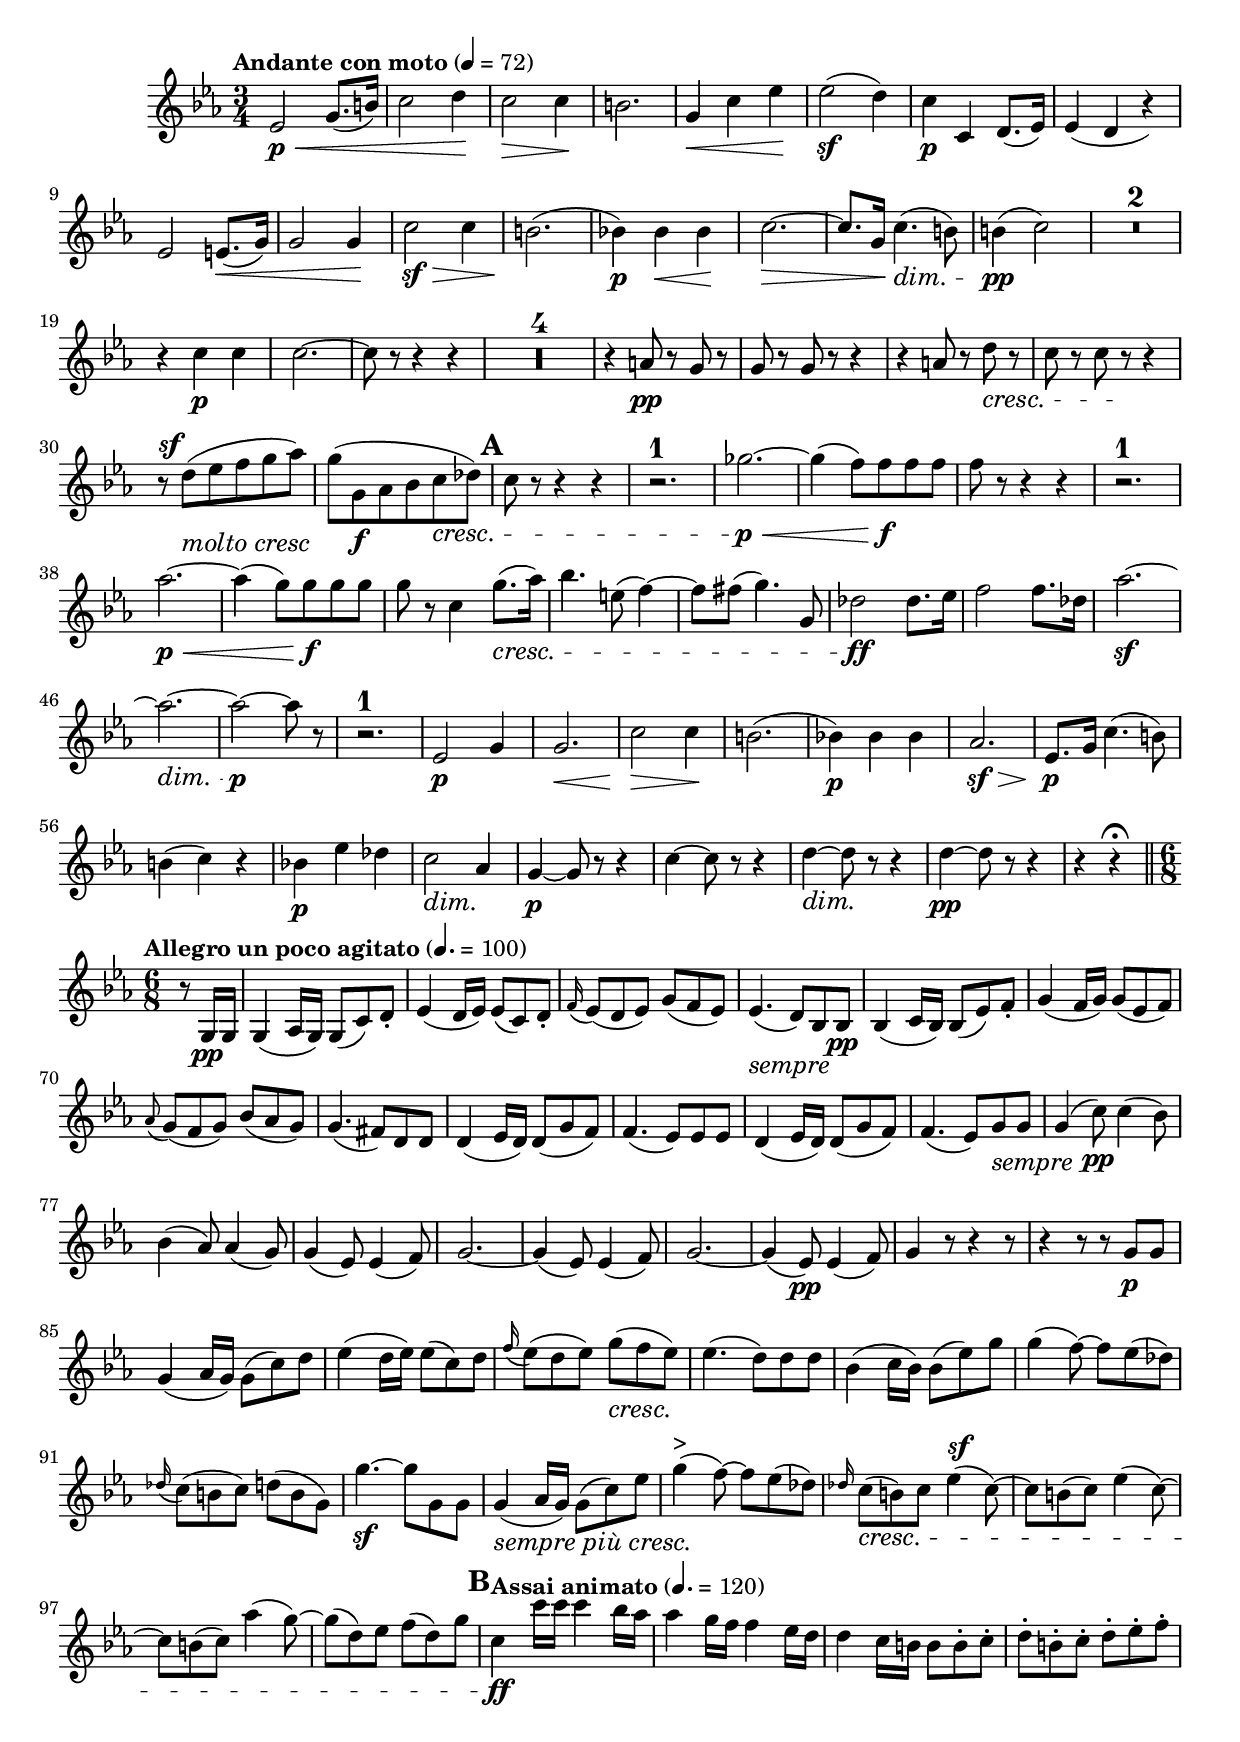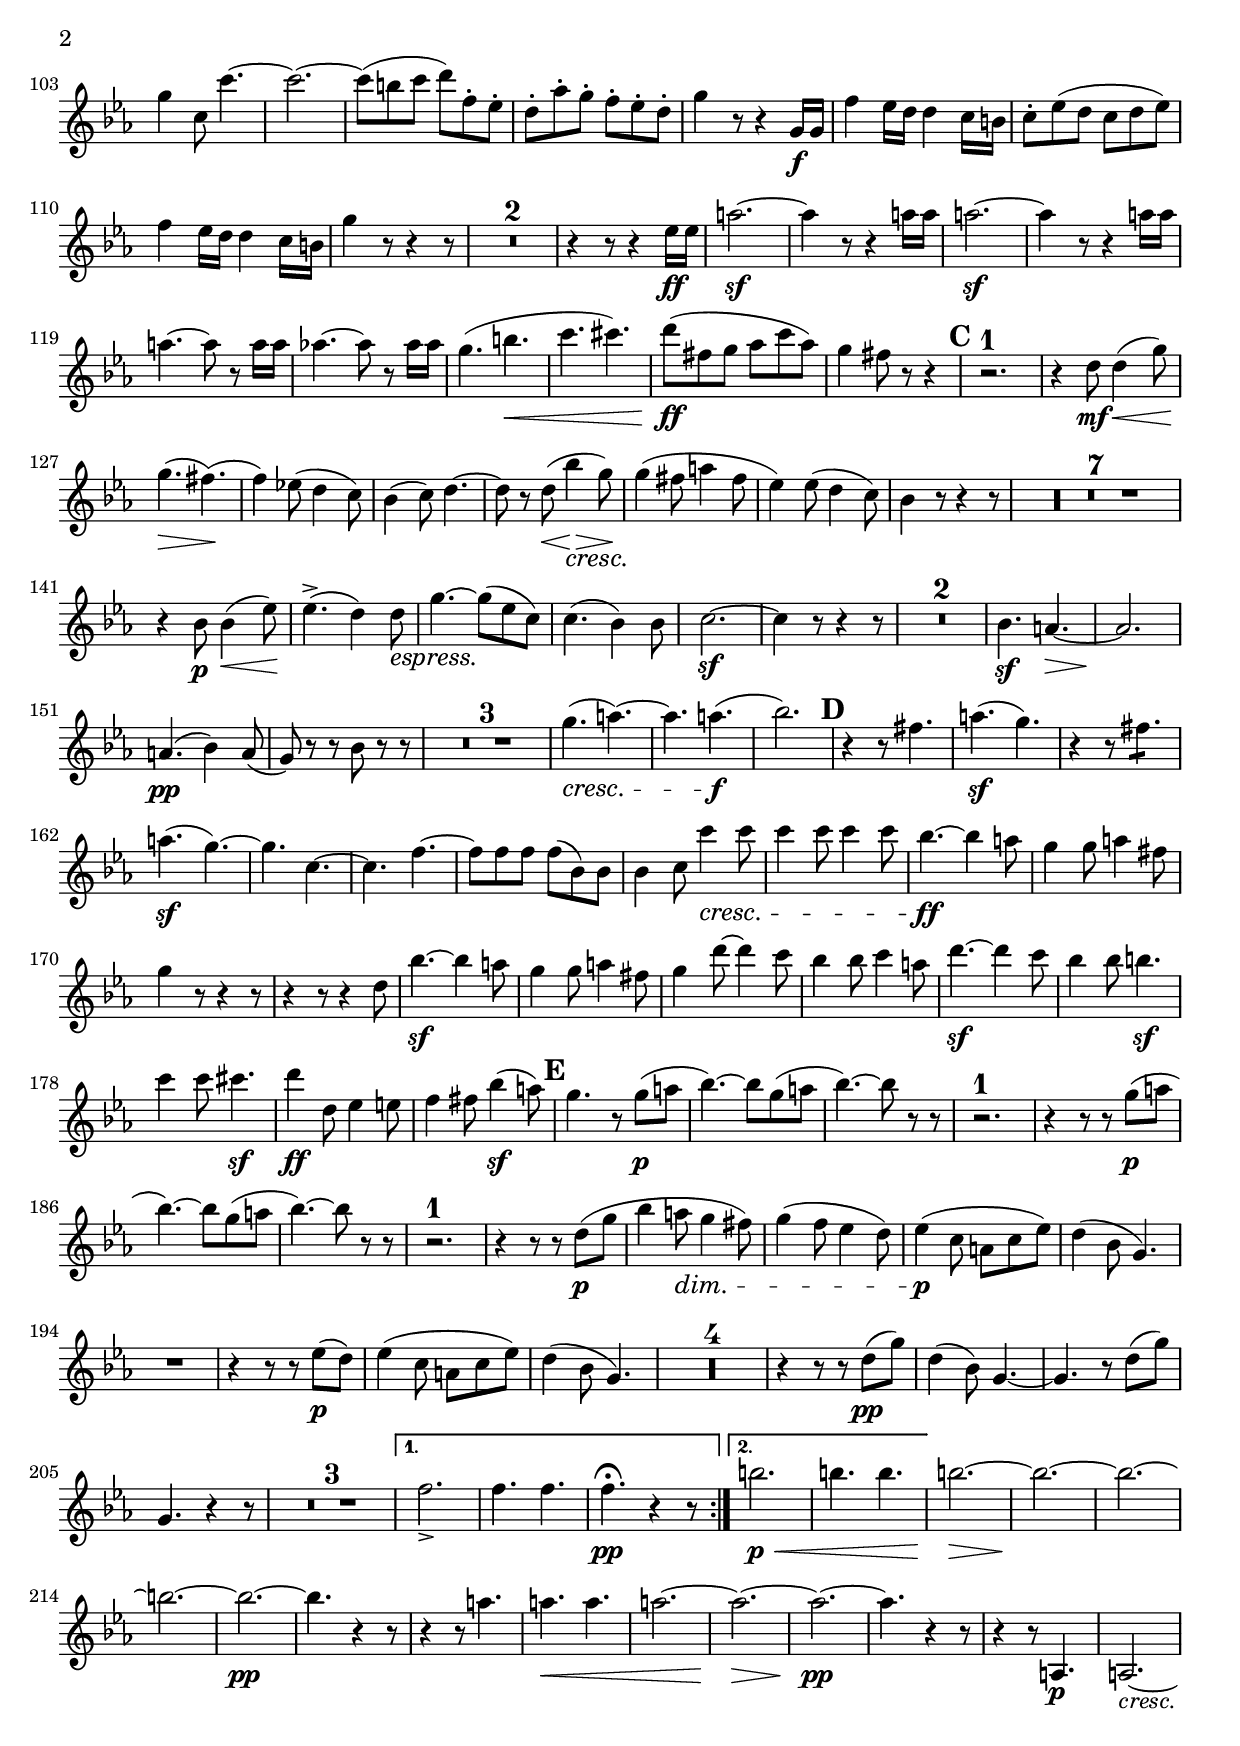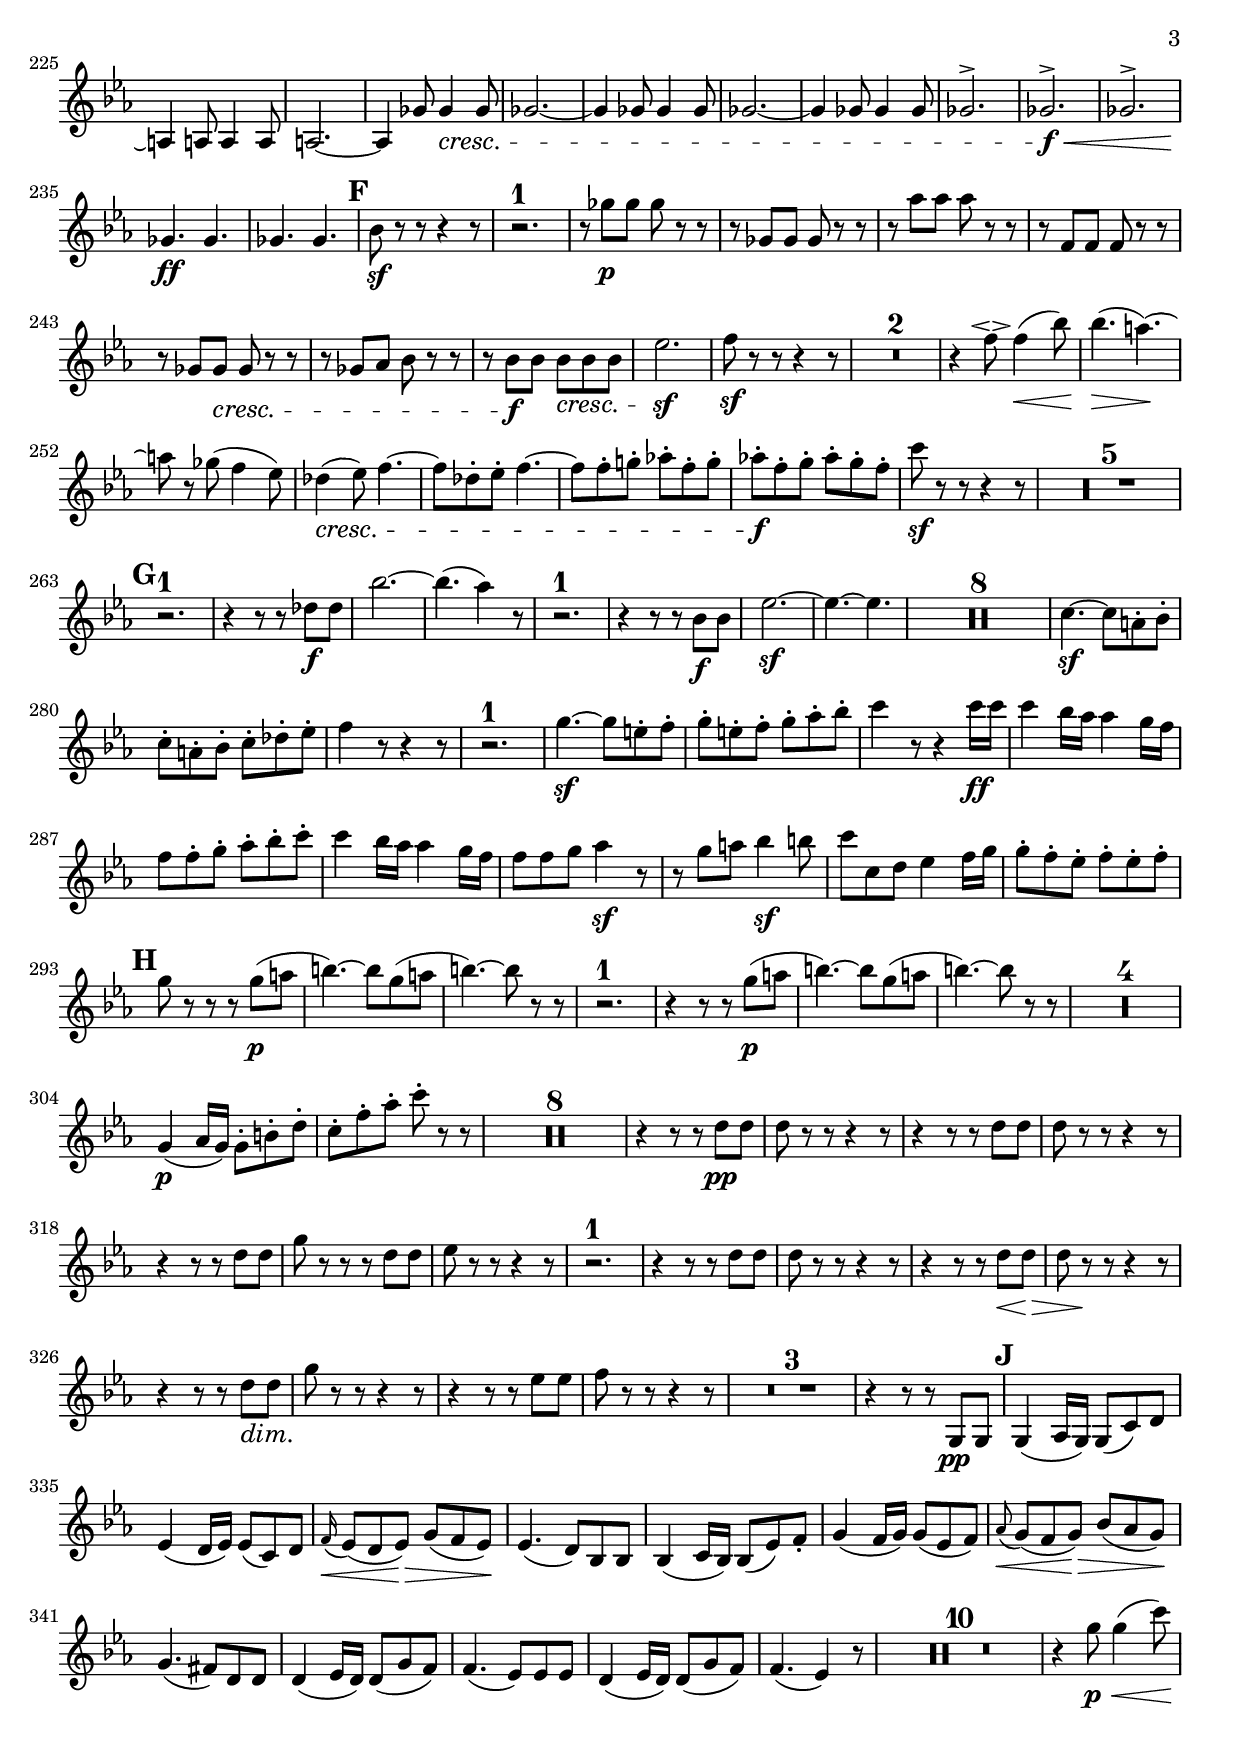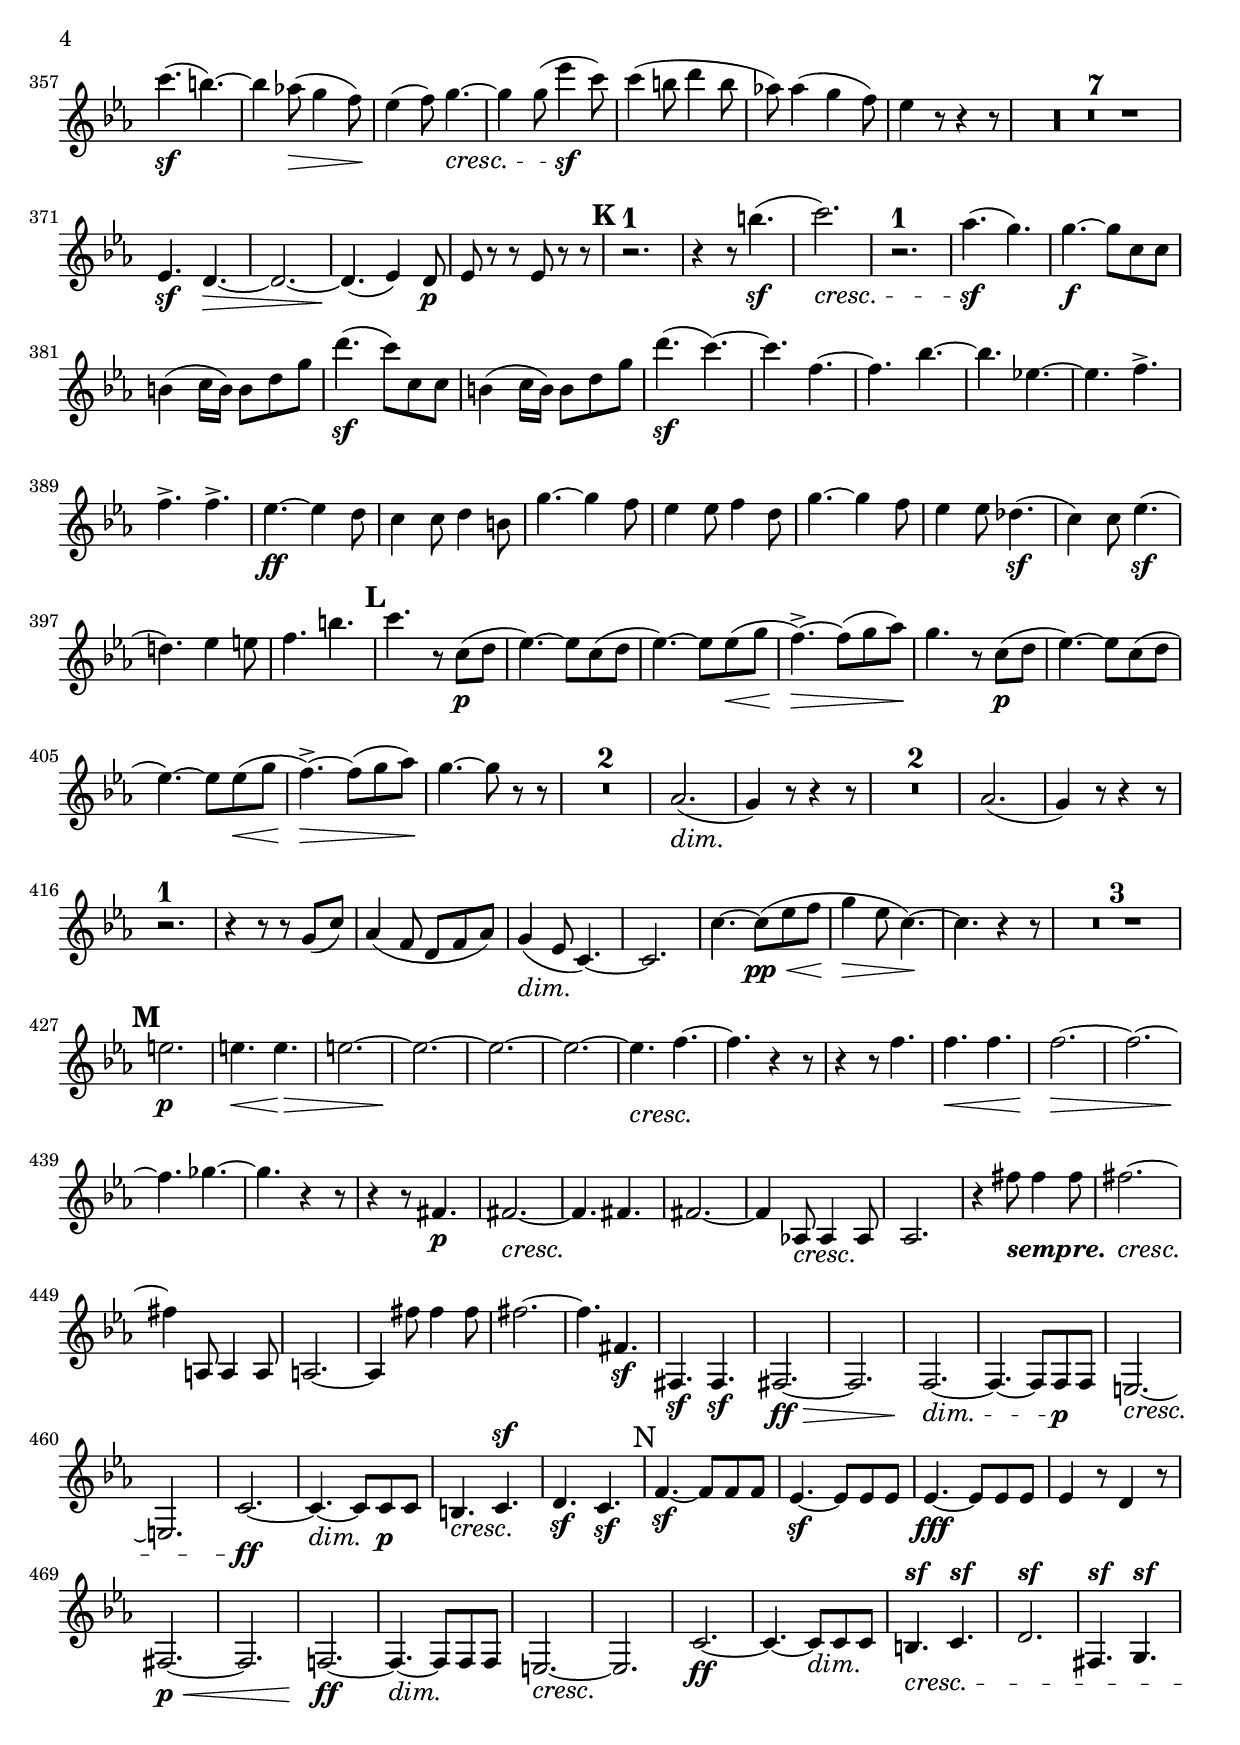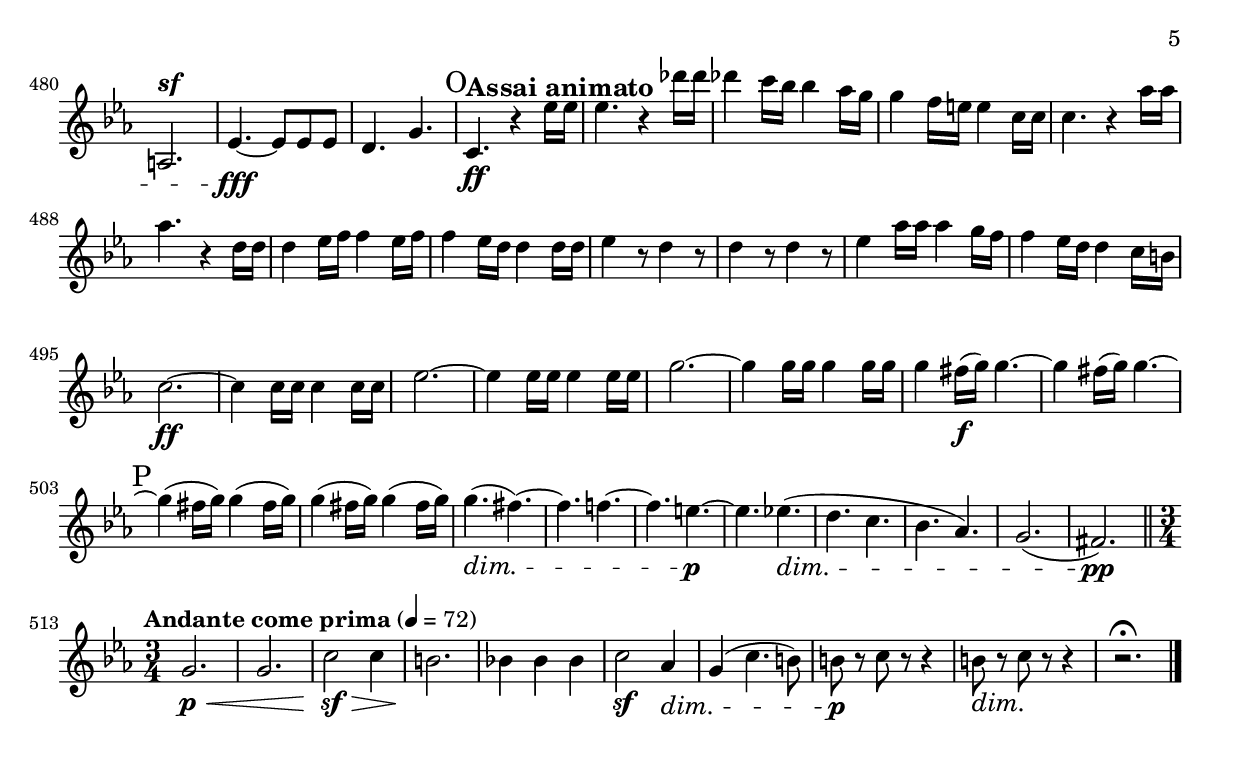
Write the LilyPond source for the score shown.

\version "2.12.0"      %Mendelssohn Symphony No. 3 - Clarinette 1
		       %I. Introduction and Allegro agitato
                   
\include "Globals.ly"
padText = #(define-music-function (parser location padding) (number?)
	  #{\once \override TextScript #'padding = #$padding #})

\relative c'{
	\clef treble
	\Atime \Akey \AstringTempo
	\compressFullBarRests
	\override DynamicLineSpanner #'staff-padding = #2
	ees2 \p\< g8. ( b16 )
	c2 d4 \!
	c2 \> c4 \!
	b2.
	g4 \< c ees \!
	ees2 \sf (d4) 
	c4 \p c, d8. (ees16)
	ees4 (d r)
	ees2 e8.\< (g16)
	g2 g4\!
%11
	c2\sf\> c4
	b2.\!
	(bes!4)\p bes\< bes\!
	c2.~\>
	c8. g16\!\dim c4. (b8)
	b4\pp (c2)
	R2.*2
	r4 c4\p c
	c2.~
	c8 r8 r4 r
	R2.*4
	r4 a8\pp r g r
	g r g r r4
	r4 a8 r\cresc d r
	c r c r\! r4
	r8^\markup { \dynamic sf }
	\padText #2.5 d_\markup {\italic\large "molto cresc"} 
	(ees f g aes)
	g (g,\f aes bes\cresc c des) \mark \default				%A
	c r r4 r4
	r2.^\markup {\bold\medium\number 1}
	ges'2.~\p \<
	ges4 (f8) f\f f f
	f r r4 r4
	r2.^\markup {\bold\medium\number 1}
%38
	aes2.~\p \<
	aes4 (g8) g\f g g
	g8 r c,4\cresc g'8. (aes16)
	bes4. e,8 (f4)~
	f8 fis (g4.) g,8
	des'2\ff des8. ees16
	f2 f8. des16
	aes'2.~\sf\dim
	aes2.~
	aes2~\p aes8 r
	r2.^\markup {\bold\medium\number 1}
	ees,2\p g4
%50
	g2.\<
	c2\> c4\!
	b2.
	(bes!4)\p bes bes
	aes2.\sf \>
	ees8.\p g16 c4. (b8)
	b4 (c) r
	bes!\p ees des
	c2_\markup {\italic\large "dim."} aes4
	g~\p g8 r r4
	c4~ c8 r r4
%61
	d4~_\markup {\italic\large "dim."} d8 r r4
	d4~\pp d8 r r4
	r4 r4 \fermata \bar "||" \break
%64
	\Btime \BstringTempo
	\repeat volta 2 {
	\partial 8*2 r8 g,,16\pp g
	\set Score.currentBarNumber = #64
	g4 (aes16 g) g8 (c) d-.
	ees4 (d16 ees) ees8 (c) d-.
	\grace f16 (ees8) (d ees) g (f ees)
	ees4._\markup {\italic \large "sempre"} (d8) bes bes\pp  
	bes4 (c16 bes) bes8 (ees) f-.
	g4 (f16 g) g8 (ees f)
	\grace aes (g8) (f g) bes (aes g)
	g4. (fis8) d d
	d4 (ees16 d) d8 (g f)
	f4. (ees8) ees ees
	d4 (ees16 d) d8 (g f)
%75
	f4. (ees8) \padText #2 g _\markup {\italic \large "sempre"} g
	g4 (c8)\pp c4 (bes8)
	bes4 (aes8) aes4 (g8)
	g4 (ees8) ees4 (f8)
	g2.~
	g4 (ees8) ees4 (f8)
	g2.~
	g4 (ees8)\pp ees4 (f8)
	g4 r8 r4 r8
%84
	r4 r8 r g8\p g
	g4 (aes16 g) g8 (c) d
	ees4 (d16 ees) ees8 (c) d
	\grace f16 (ees8) (d ees)\cresc g (f ees)\!
	ees4. (d8) d d
	bes4 (c16 bes) bes8 (ees) g
	g4 (f8)~ f ees (des)
%91
	\grace des16 (c8) (b c) d (b g)
	g'4.~\sf g8 g, g
	g4_\markup {\italic \large "sempre più cresc."} (aes16 g) g8 (c) ees
	g4^">" (f8)~ f ees (des)
	\grace des16\cresc c8 (b) c ees4^\markup {\dynamic sf} (c8)~
	c b (c) ees4 (c8)~
	c8 b (c) aes'4 (g8)~
%98
	g8 (d) ees f (d) g \mark \default
	\CstringTempo
	c,4\ff c'16 c c4 bes16 aes
	aes4 g16 f f4 ees16 d
	d4 c16 b b8 b-. c-.
	d-.b-. c-. d-. ees-. f-.
	g4 c,8 c'4.~
	c2.~
	c8 (b c d) f,-. ees-.
%106
	d8-. aes'-. g-. f-. ees-. d-.
	g4 r8 r4 g,16\f g
	f'4 ees16 d d4 c16 b
	c8-. ees (d c d ees)
	f4 ees16 d d4 c16 b
	g'4 r8 r4 r8
	R2.*2
	r4 r8 r4 ees16\ff ees
%115
	a2.~\sf
	a4 r8 r4 a16 a
	a2.~\sf
	a4 r8 r4 a16 a
	a4.~ a8 r8 a16 a
	aes!4.~ aes8 r8 aes16 aes
	g4. (b\<
	c cis)
	d8\ff (fis, g aes c aes)
	g4 fis8 r r4 \mark \default						%C
	r2.^\markup {\bold\medium\number 1}
%126
	r4 d8\mf d4\< (g8)
	g4.\> (fis)\!
	(f4) ees!8 (d4 c8)
	bes4 (c8) d4.~
	d8 r8 d\< (bes'4_\markup {\italic \large "cresc."}\>  g8)\!
	g4 (fis8 a4 fis8
	ees4) ees8 (d4 c8)
	bes4 r8 r4 r8
	R2.*7
	r4 bes8\p bes4\< (ees8)\!
%142
	ees4.-> (d4) d8_\markup {\italic \large "espress."}
	g4.~ g8 (ees c)
	c4. (bes4) bes8
	c2.~\sf
	c4 r8 r4 r8
	R2.*2
	bes4.\sf a~\>
	a2.\!
	a4.\pp (bes4) a8
	(g) r8 r bes r r
	R2.*3\cresc
	g'4. (a)~
	a a\f 
%	\once \override Score.RehearsalMark #'padding = #5.0
	(bes2.) \mark \default 							%D
%158
	r4 r8 fis4.
	a\sf (g)
	r4 r8 fis4.:8
	a\sf (g)~
	g c,~
	c f~
	f8 f f f (bes,) bes
	bes4 c8\cresc c'4 c8
	c4 c8 c4 c8
	bes4.~\ff bes4 a8
%169
	g4 g8 a4 fis8
	g4 r8 r4 r8
	r4 r8 r4 d8
	bes'4.~\sf bes4 a8
	g4 g8 a4 fis8
	g4 d'8~ d4 c8
	bes4 bes8 c4 a8
	d4.~\sf d4 c8
	bes4 bes8 b4.\sf
%178
	c4 c8 cis4.\sf
	d4\ff d,8 ees4 e8
	f4 fis8 bes4\sf (a8) \mark \default					%E
	g4. r8 g8\p (a
	bes4.)~ bes8 g (a
	bes4.)~ bes8 r8 r
	r2.^\markup {\bold\medium\number 1}
	r4 r8 r8 g8\p (a
	bes4.)~ bes8 g (a
	bes4.)~ bes8 r8 r
	r2.^\markup {\bold\medium\number 1}
%189
	r4 r8 r d,\p (g
	bes4\dim a8 g4 fis8)
	g4 (f8 ees4 d8)
	ees4\p (c8 a c ees)
	d4 (bes8 g4.)
	R2.*1
	r4 r8 r ees'8\p (d)
	ees4 (c8 a c ees)
%197
	d4 (bes8 g4.)
	R2.*4
	r4 r8 r d'8\pp (g) 
	d4 (bes8) g4.~
	g r8 d'8 (g)
	g,4. r4 r8
	R2.*3
	} % repeat
	\alternative {
	{f'2._>
	f4. f
	f\pp \fermata r4 r8
	} %alternative 1
	{b2.\p\<
	b4. b
	} %alternative 2
	} %end alternatives 
	\set Score.currentBarNumber = #211
	b2.~\>
	b~\!
%213
	b~ b~ b~\pp b4. r4 r8 
	r4 r8 a4. 
	a\< a
	a2.~ a~\> a~\!\pp a4. r4 r8
	r4 r8 a,,4.\p
	a2.~_\markup {\italic \medium "cresc."}
	a4 a8 a4 a8
	a2.~
%227
	a4 ges'8\cresc ges4 ges8
	\repeat unfold 2 {ges2.~ ges4 ges8 ges4 ges8}
	ges2.^> ges^>\f\< ges^> 
	ges4.\!\ff ges ges ges \mark \default					%F
	bes8\sf r8 r r4 r8
	r2.^\markup {\bold\medium\number 1}
%239
	r8 ges'\p ges ges r r
	r8 ges, ges ges r r
	r aes' aes aes r r
	r f, f f r r
	r ges\cresc ges ges r r
	r ges aes bes r r
	r bes\f bes\cresc bes bes bes
%246
	ees2.\sf
	f8\sf r8 r r4 r8
	R2.*2
	r4 f8\espressivo f4\< (bes8)
	bes4.\> (a)~\!
	a8 r8 ges (f4 ees8)\cresc
	des4 (ees8) f4.~
	f8 des-. ees-. f4.~
	f8 f-. g!-. aes!-. f-. g-.
%256
	aes!8-.\f f-. g-. aes-. g-. f-.
	c'\sf r8 r r4 r8
	R2.*5 \mark \default							%G
	r2.^\markup {\bold\medium\number 1}
	r4 r8 r des,8\f des
	bes'2.~
	bes4. (aes4) r8
	r2.^\markup {\bold\medium\number 1}
	r4 r8 r bes,8\f bes
	ees2.~\sf
	ees4.~ ees
	R2.*8
%279
	c4.~\sf c8 a!-. bes-.
	c-. [a!-. bes-.] c-. des-. ees-.
	f4 r8 r4 r8
	r2.^\markup {\bold\medium\number 1}
	g4.~\sf g8 e!-. f-.
	g-. [e!-. f-.] g-. aes-. bes-.
	c4 r8 r4 c16\ff c
	c4 bes16 aes aes4 g16 f
	f8 [f-. g-.] aes-. bes-. c-.
%288
	c4 bes16 aes aes4 g16 f
	f8 [f g] aes4\sf r8
	r8 g8 a! bes4\sf b!8
	c8 c, d ees4 f16 g
	g8-. [f-. ees-.] f-. ees-. f-. \mark \default
	g8 r8 r r g\p (a!
	b!4.~) b8 g (a!
%295
	b!4.~) b8 r8 r
	r2.^\markup {\bold\medium\number 1}
	r4 r8 r g\p (a!
	b!4.~) b8 g (a!
	b!4.~) b8 r8 r
	R2.*4
	g,4\p (aes16 g) g8-. b!-. d-.
	c-. [f-. aes-.] c-. r8 r
	R2.*8
	r4 r8 r d,8\pp d
%315
	d8 r8 r r4 r8
	r4 r8 r d8 d
	d8 r8 r r4 r8
	r4 r8 r d8 d
	g8 r8 r r d8 d
	ees8 r8 r r4 r8
	r2.^\markup {\bold\medium\number 1}
	r4 r8 r d8 d
	d8 r8 r r4 r8
%324
	r4 r8 r d8\< d\>
	d8 r8\! r r4 r8
	r4 r8 r d8_\markup {\italic \large "dim."} d
	g8 r8 r r4 r8
	r4 r8 r ees8 ees
	f8 r8 r r4 r8
	R2.*3
	r4 r8 r g,,\pp g \mark \default
	g4 (aes16 g) g8 [(c) d]
%335
	ees4 (d16 ees) ees8 [(c) d]
	\grace f16\< (ees8) [(d ees)]\> g (f ees)\!
	ees4. (d8) bes bes  
	bes4 (c16 bes) bes8 (ees) f-.
	g4 (f16 g) g8 (ees f)
	\grace aes\< (g8) [(f g)]\> bes (aes g)\!
	g4. (fis8) d d
%342
	d4 (ees16 d) d8 [(g f)]
	f4. (ees8) ees ees
	d4 (ees16 d) d8 [(g f)]
	f4. (ees4) r8
	R2.*10
	r4 g'8\p\< g4 (c8)
	c4.\sf (b!4.~)
	b4 aes!8\> (g4 f8)\!
	ees4 (f8)\cresc g4.~
%360
	g4 g8 (ees'4\sf c8)
	c4 (b!8 d4 b8
	aes!) aes4 (g4 f8)
	ees4 r8 r4 r8
	R2.*7
	ees,4.\sf d4.~\>
	d2.~
	d4.\! (ees4) d8\p
	ees8 r8 r ees r r \mark \default
	r2.^\markup {\bold\medium\number 1}
	r4 r8 b''!4.\sf
%377
	(\cresc c2.)
	r2.^\markup {\bold\medium\number 1}
	aes4.\sf (g4.)
	g4.~\f g8 c, c
	b!4 (c16 b) b8 [d g]
	d'4.\sf (c8) c, c
	b!4 (c16 b) b8 [d g]
	d'4.\sf (c4.~)
	c4. f,4.~
	f4. bes~
	bes ees,!~
	ees f->
%389
	f4.-> f->
	ees4.~\ff ees4 d8
	c4 c8 d4 b!8
	g'4.~ g4 f8
	ees4 ees8 f4 d8
	g4.~ g4 f8
	ees4 ees8 des4.\sf
	(c4) c8 ees4.\sf
	(d!4.) ees4 e!8
	f4. b! \mark \default
	c4. r8 c,8\p (d
%400
	ees4.~) ees8 c (d
	ees4.~) ees8 ees\< (g
	f4.->~)\> f8 (g aes)\!
	g4. r8 c,8\p (d
	ees4.~) ees8 c (d
	ees4.~) ees8 ees\< (g
	f4.->~)\> f8 (g aes)\!
	g4.~ g8 r8 r8
	R2.*2
%410
	aes,2._\markup {\italic \large "dim."}
	(g4) r8 r4 r8
	R2.*2
	aes2.
	(g4) r8 r4 r8
	r2.^\markup {\bold\medium\number 1}
	r4 r8 r g8 (c)
	aes4 (f8 d [f aes)]
	g4_\markup {\italic \large "dim."} (ees8 c4.~)
	c2.
	c'4.~ c8\pp\< (ees f
	g4\> ees8 c4.~)\!
%423
	c4. r4 r8
	R2.*3 \mark \default
	e!2.\p
	e!4.\< e\>
	e2.~ e2.~\! e2.~ e2.~
	\padText #2.5 e4._\markup {\italic \large "cresc."} f~
	f4. r4 r8
	r4 r8 f4.
	f4.\< f
	f2.~\> f2.~
%439
	f4.\! ges~
	ges4. r4 r8
	r4 r8 fis,4.\p
	\padText #2.5 fis2.~_\markup {\italic \large "cresc."}
	fis4. fis
	fis2.~
	fis4 \padText #2.5 aes,!8_\markup {\italic \large "cresc."} aes4 aes8
	aes2.
	r4 \padText #2.5 fis''8_\markup {\italic\large\bold "sempre."} fis4 fis8
	\padText #2.5 fis2.~_\markup {\italic \large "cresc."}
	fis4 a,,8 a4 a8
%450
	\set Score.currentBarNumber = #450
	a2.~
	a4 fis''8 fis4 fis8
	fis2.~
	fis4. fis,4.\sf
	fis,4.\sf fis\sf
	fis2.~\ff\> fis\dim 
	f~\!
	f4.~ f8 f\p f\cresc
	e2.~ e
	c'~\ff\dim c4.~ c8 c\p c
	\padText #2 b4._\markup {\italic \large "cresc."} c^\sf
%464
	d4.\sf c\sf \mark N							%N
	f4.~\sf f8 f f
	ees4.~\sf ees8 ees ees
	ees4.~\fff ees8 ees ees
	ees4 r8 d4 r8
	fis,2.~\p\< fis f!~\ff
	f4.~_\markup {\italic \large "dim."} f8 f f
	e2.~_\markup {\italic \large "cresc."}
	e c'~\ff
%476
	c4.~ c8_\markup {\italic \large "dim."} c c\cresc
	b4.^\markup {\italic\bold\large "sf"} c^\markup {\italic\bold\large "sf"}
	d2.^\markup {\italic\bold\large "sf"}
	fis,4.^\markup {\italic\bold\large "sf"} g^\markup {\italic\bold\large "sf"}
	a2.^\markup {\italic\bold\large "sf"}
	ees'4.~\fff ees8 ees ees
	d4. g \mark O								%O
	c,4.^\markup {\bold\large "Assai animato"}\ff r4 ees'16 ees
	ees4. r4 des'16 des
	des4 c16 bes bes4 aes16 g
%486
	g4 f16 e e4 c16 c
	c4. r4 aes'16 aes
	aes4. r4 d,16 d
	d4 ees16 f f4 ees16 f
	f4 ees16 d d4 d16 d
	ees4 r8 d4 r8
	d4 r8 d4 r8
%493
	ees4 aes16 aes aes4 g16 f
	f4 ees16 d d4 c16 b
	c2.~\ff
	c4 c16 c c4 c16 c
	ees2.~
	ees4 ees16 ees ees4 ees16 ees
	g2.~
	g4 g16 g g4 g16 g
	g4 fis16\f (g) g4.~
%502
	g4 fis16 (g) g4.~ \mark P						%P
	\repeat unfold 2 {g4 (fis16 g) g4 (fis16 g)}
	\dim g4. (fis~)
	fis f~
	f e~\p 
	e\dim ees
	(d c 
	bes aes)
	g2. (fis)\pp \bar "||" \break
%513
	\Atime \DstringTempo
	g2.\p\<
	g
	c2\sf\> c4
	b2.\!
	bes!4 bes bes
	c2\sf\dim aes4 
	g4 (c4. b8)
	b8\p r8 c r r4
	b8_\markup {\italic \large "dim."} r8 c r r4
	r2. \fermata \bar "|."
	\break
%	\bar "|." \break
	} %Music

%{Tips:
	1. Cues
	<< << \tag #'partie << << {
		\set fontSize = #-4 
		\stemDown 
		\transpose c' c c' 
		\relative c'' {
			d8(^"FlÃƒÆ’Ã‚Â»tes" cis a) cis cis( b fis) gis} 
		\stemNeutral 
		\unset fontSize} 
	\\ 
		{R1} >> >> 
	   \tag #'score {R1} 
	>> >>
%}
	
